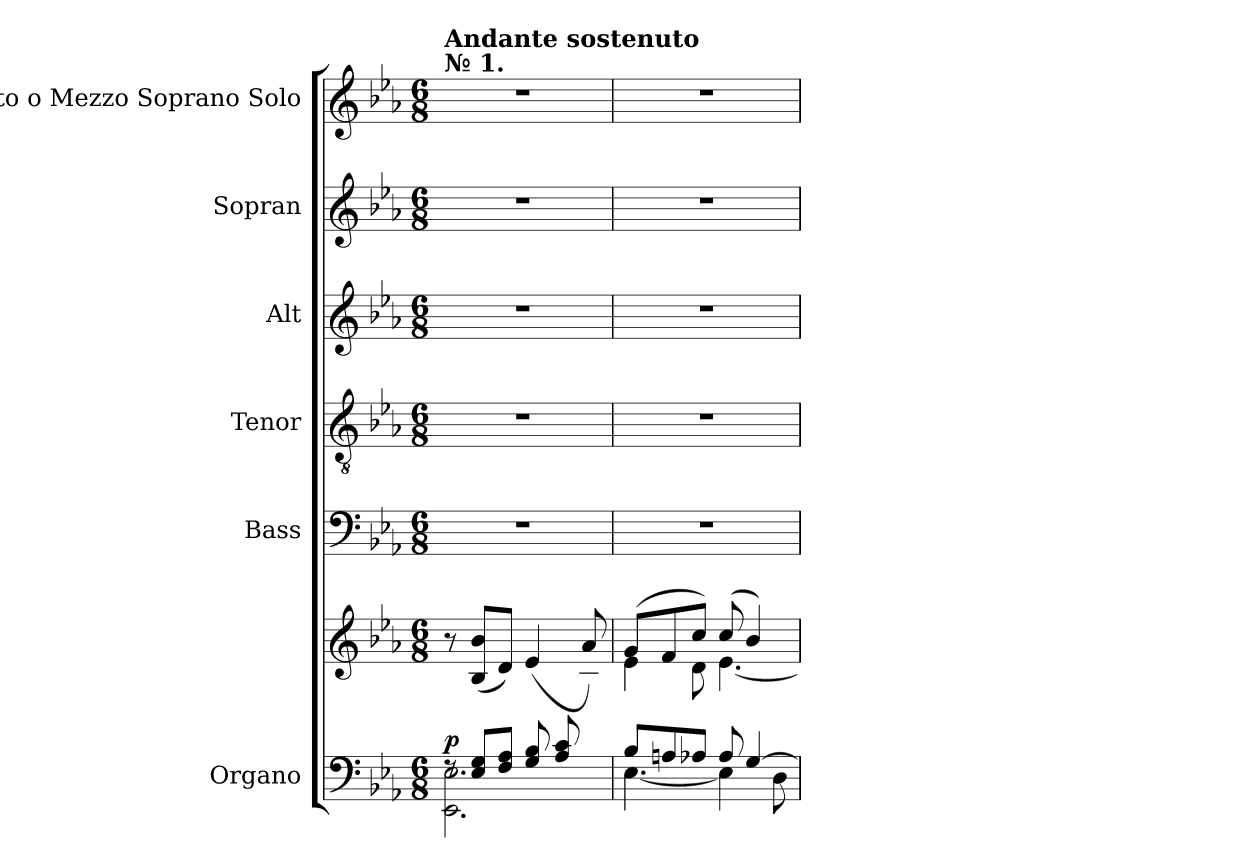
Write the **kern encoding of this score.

**kern	**kern	**dynam	**kern	**kern	**kern	**kern	**kern
*part6	*part6	*part6	*part5	*part4	*part3	*part2	*part1
*staff7	*staff6	*staff6/7	*staff5	*staff4	*staff3	*staff2	*staff1
*I"Organo	*	*	*I"Bass	*I"Tenor	*I"Alt	*I"Sopran	*I"Alto o Mezzo Soprano Solo
*	*	*	*I'B	*I'T	*I'A	*I'S	*I'S o l o
*clefF4	*clefG2	*	*clefF4	*clefGv2	*clefG2	*clefG2	*clefG2
*k[b-e-a-]	*k[b-e-a-]	*	*k[b-e-a-]	*k[b-e-a-]	*k[b-e-a-]	*k[b-e-a-]	*k[b-e-a-]
*E-:	*E-:	*	*E-:	*E-:	*E-:	*E-:	*E-:
*M6/8	*M6/8	*	*M6/8	*M6/8	*M6/8	*M6/8	*M6/8
=1	=1	=1	=1	=1	=1	=1	=1
*^	*^	*	*	*	*	*	*
!	!	!	!	!	!	!	!	!	!LO:TX:a:B:t=№ 1.
!	!	!	!	!	!	!	!	!	!LO:TX:a:B:t=Andante sostenuto
!	!	!	!	!LO:DY:a=2	!	!	!	!	!
8rF	2.EE-\ 2.E-\	8r	8ryy	p	2.r	2.r	2.r	2.r	2.r
*	*	*v	*v	*	*	*	*	*	*
(8E-/ 8G/L	.	(8B-/ 8b-/L	.	.	.	.	.	.
8F/ 8A-/J	.	8d/J)	.	.	.	.	.	.
8G/ 8B-/L	.	(>4e-/	.	.	.	.	.	.
8A-/ 8c/	.	.	.	.	.	.	.	.
*	*	*^	*	*	*	*	*	*
8ryy	.	8a-/)	8c\ 8e-\J)	.	.	.	.	.	.
=2	=2	=2	=2	=2	=2	=2	=2	=2	=2
8B-/L	[4.E-\	(>8g/L	4e-\	.	2.r	2.r	2.r	2.r	2.r
8An/	.	8f/	.	.	.	.	.	.	.
8A-X/J	.	8cc/J)	8d\	.	.	.	.	.	.
8A-/	4E-\]	(>8cc/	[4.e-\	.	.	.	.	.	.
[4G/	.	4b-/)	.	.	.	.	.	.	.
.	8D\	.	.	.	.	.	.	.	.
*v	*v	*	*	*	*	*	*	*	*
*	*v	*v	*	*	*	*	*	*
=	=	=	=	=	=	=	=
*-	*-	*-	*-	*-	*-	*-	*-
